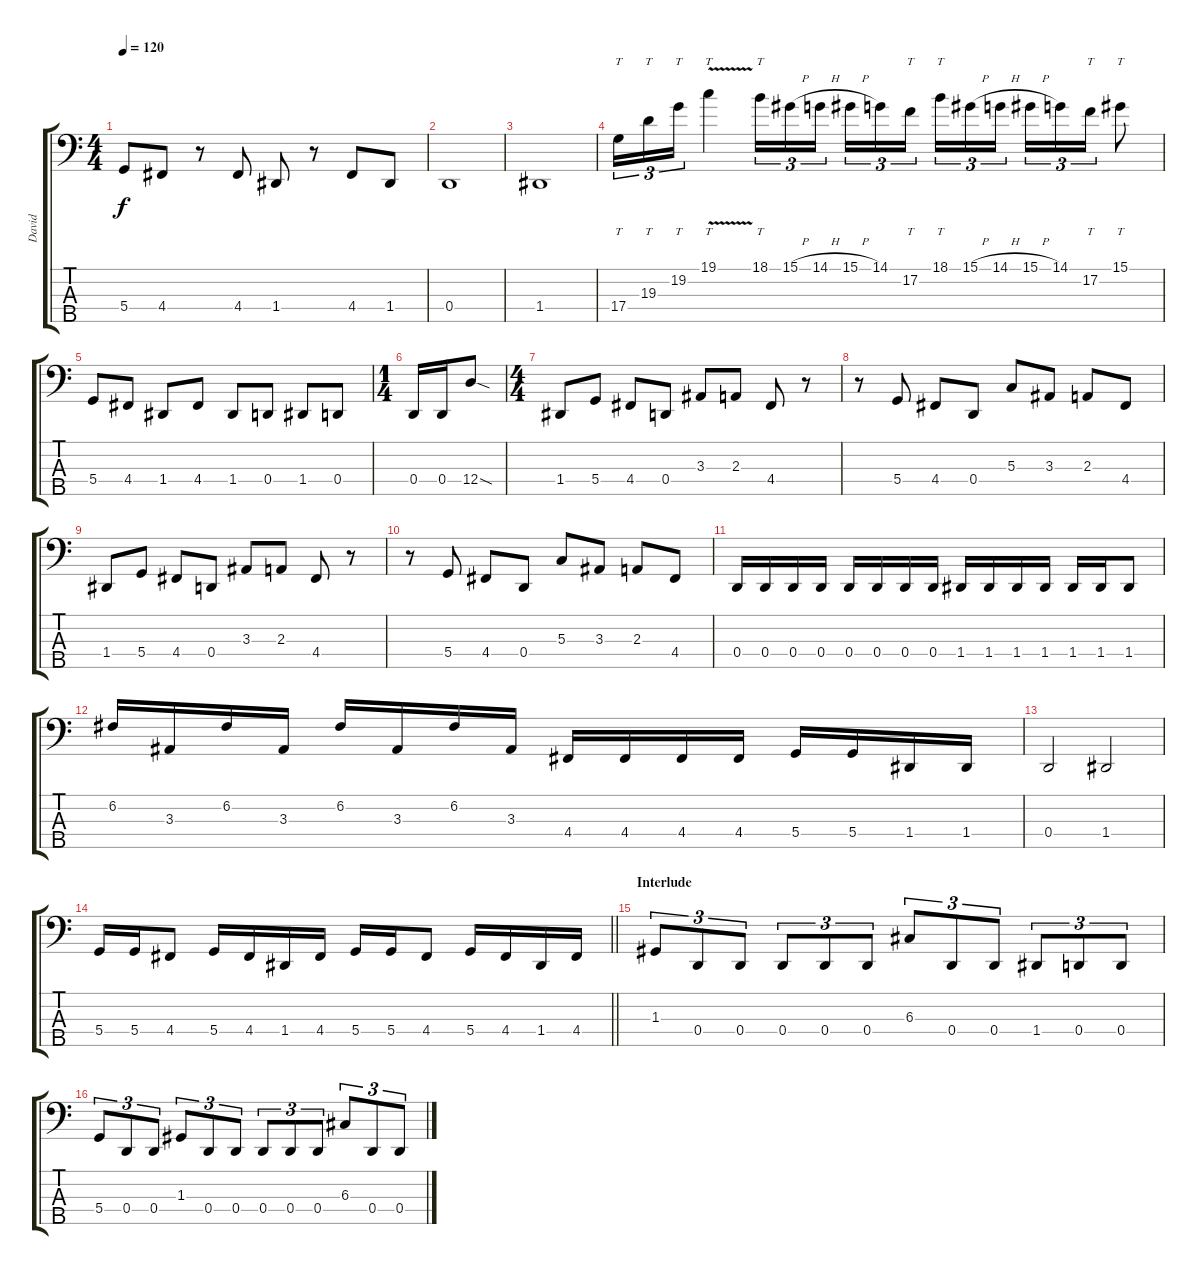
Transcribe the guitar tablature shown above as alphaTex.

\track ("David" "David") {instrument slapbass1}
\staff {score tabs}
\tuning (F2 C2 G1 D1 A0) {hide}
\ts (4 4)
\tempo 120
\clef f4
\ks c
5.4.8{dy f} 4.4.8 r.8 4.4.8 1.4.8 r.8 4.4.8 1.4.8 |
0.4.1 |
1.4.1 |
17.4.16{tt tu (3 2)} 19.3.16{tt tu (3 2)} 19.2.16{tt tu (3 2)} 19.1{v}.4{tt} 18.1.16{tt tu (3 2)} 15.1{h}.16{tu (3 2)} 14.1{h}.16{tu (3 2)} 15.1{h}.16{tu (3 2)} 14.1.16{tu (3 2)} 17.2.16{tt tu (3 2) beam splitsecondary} 18.1.16{tt tu (3 2)} 15.1{h}.16{tu (3 2)} 14.1{h}.16{tu (3 2)} 15.1{h}.16{tu (3 2)} 14.1.16{tu (3 2)} 17.2.16{tt tu (3 2)} 15.1.8{tt} |
5.4.8 4.4.8 1.4.8 4.4.8 1.4.8 0.4.8 1.4.8 0.4.8 |
\ts (1 4)
0.4.16 0.4.16 12.4{sod}.8 |
\ts (4 4)
1.4.8 5.4.8 4.4.8 0.4.8 3.3.8 2.3.8 4.4.8 r.8 |
r.8 5.4.8 4.4.8 0.4.8 5.3.8 3.3.8 2.3.8 4.4.8 |
1.4.8 5.4.8 4.4.8 0.4.8 3.3.8 2.3.8 4.4.8 r.8 |
r.8 5.4.8 4.4.8 0.4.8 5.3.8 3.3.8 2.3.8 4.4.8 |
0.4.16 0.4.16 0.4.16 0.4.16 0.4.16 0.4.16 0.4.16 0.4.16 1.4.16 1.4.16 1.4.16 1.4.16 1.4.16 1.4.16 1.4.8 |
6.2.16 3.3.16 6.2.16 3.3.16 6.2.16 3.3.16 6.2.16 3.3.16 4.4.16 4.4.16 4.4.16 4.4.16 5.4.16 5.4.16 1.4.16 1.4.16 |
0.4.2 1.4.2 |
\barLineRight lightlight
5.4.16 5.4.16 4.4.8 5.4.16 4.4.16 1.4.16 4.4.16 5.4.16 5.4.16 4.4.8 5.4.16 4.4.16 1.4.16 4.4.16 |
\section ("" "Interlude")
1.3.8{tu (3 2)} 0.4.8{tu (3 2)} 0.4.8{tu (3 2)} 0.4.8{tu (3 2)} 0.4.8{tu (3 2)} 0.4.8{tu (3 2)} 6.3.8{tu (3 2)} 0.4.8{tu (3 2)} 0.4.8{tu (3 2)} 1.4.8{tu (3 2)} 0.4.8{tu (3 2)} 0.4.8{tu (3 2)} |
5.4.8{tu (3 2)} 0.4.8{tu (3 2)} 0.4.8{tu (3 2)} 1.3.8{tu (3 2)} 0.4.8{tu (3 2)} 0.4.8{tu (3 2)} 0.4.8{tu (3 2)} 0.4.8{tu (3 2)} 0.4.8{tu (3 2)} 6.3.8{tu (3 2)} 0.4.8{tu (3 2)} 0.4.8{tu (3 2)}
